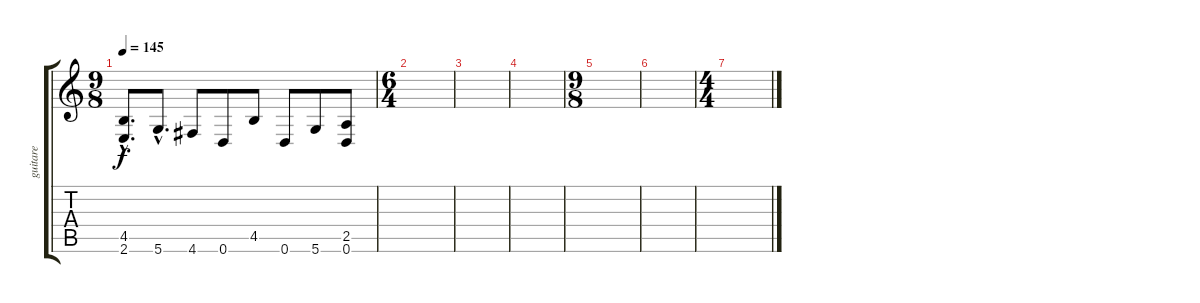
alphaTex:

\track ("guitare" "guitare") {instrument distortionguitar}
\staff {score tabs}
\tuning (D4 A3 F3 C3 G2 D2) {hide}
\ts (9 8)
\tempo 145
\clef g2
\ks c
(4.5{hac} 2.6{hac}).8{d dy f} 5.6{hac}.8{d} 4.6.8 0.6.8 4.5.8 0.6.8 5.6.8 (2.5 0.6).8 |
\ts (6 4)
|
|
|
\ts (9 8)
|
|
\ts (4 4)
